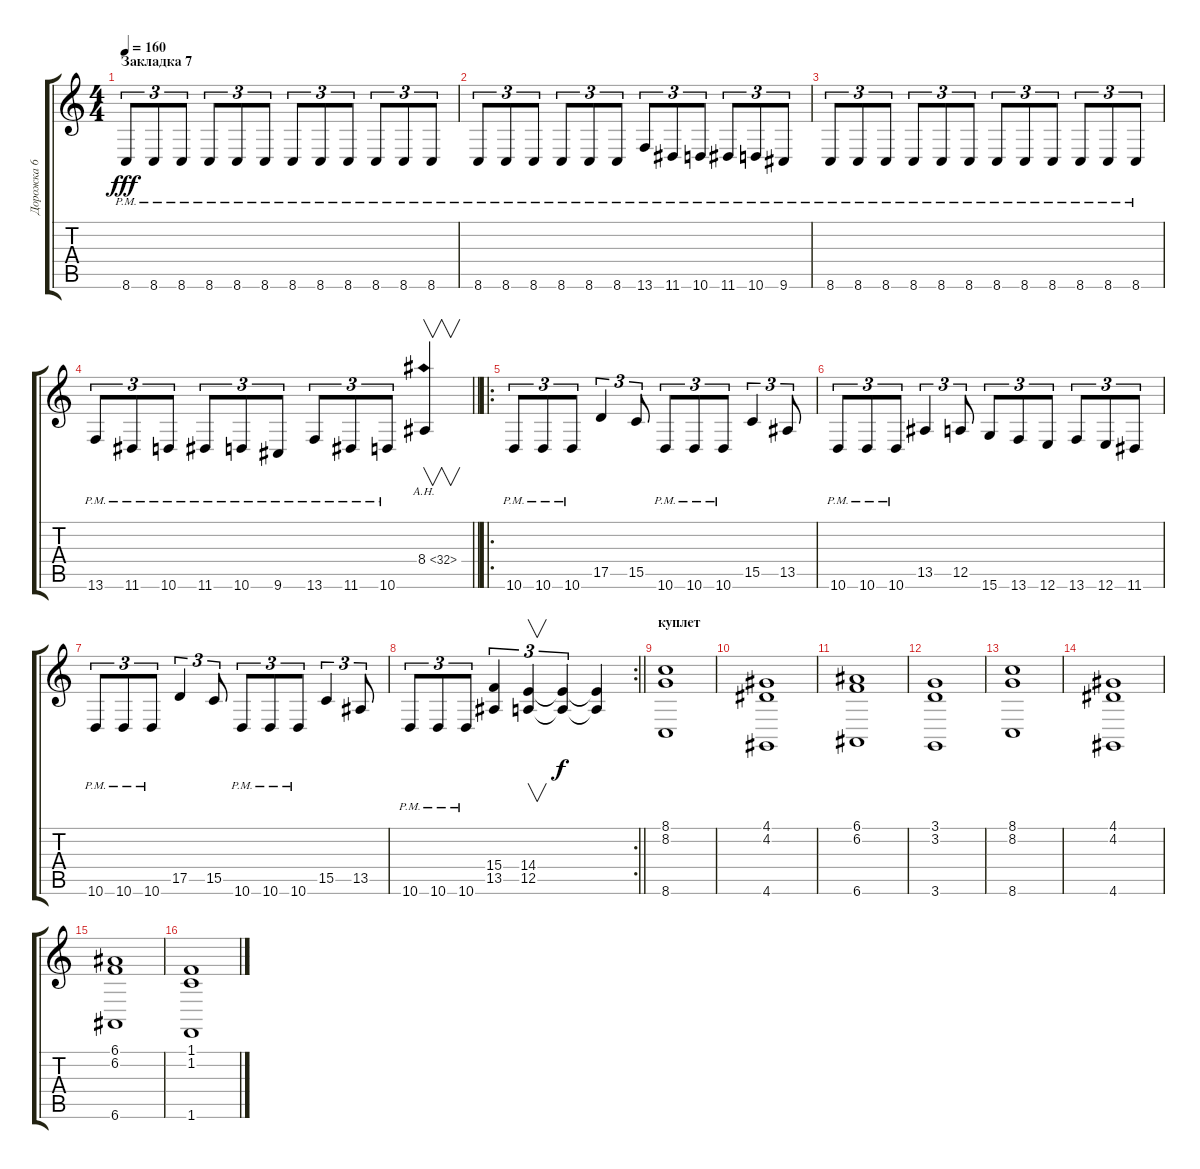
\track ("Дорожка 6" "Дорожка 6") {instrument fx7echoes}
\staff {score tabs}
\tuning (E4 B3 G3 D3 A2 E2) {hide}
\ts (4 4)
\section ("" "Закладка 7")
\tempo 160
\clef g2
\ks c
8.6{pm}.8{tu (3 2) dy fff} 8.6{pm}.8{tu (3 2)} 8.6{pm}.8{tu (3 2)} 8.6{pm}.8{tu (3 2)} 8.6{pm}.8{tu (3 2)} 8.6{pm}.8{tu (3 2)} 8.6{pm}.8{tu (3 2)} 8.6{pm}.8{tu (3 2)} 8.6{pm}.8{tu (3 2)} 8.6{pm}.8{tu (3 2)} 8.6{pm}.8{tu (3 2)} 8.6{pm}.8{tu (3 2)} |
8.6{pm}.8{tu (3 2)} 8.6{pm}.8{tu (3 2)} 8.6{pm}.8{tu (3 2)} 8.6{pm}.8{tu (3 2)} 8.6{pm}.8{tu (3 2)} 8.6{pm}.8{tu (3 2)} 13.6{pm}.8{tu (3 2)} 11.6{pm}.8{tu (3 2)} 10.6{pm}.8{tu (3 2)} 11.6{pm}.8{tu (3 2)} 10.6{pm}.8{tu (3 2)} 9.6{pm}.8{tu (3 2)} |
8.6{pm}.8{tu (3 2)} 8.6{pm}.8{tu (3 2)} 8.6{pm}.8{tu (3 2)} 8.6{pm}.8{tu (3 2)} 8.6{pm}.8{tu (3 2)} 8.6{pm}.8{tu (3 2)} 8.6{pm}.8{tu (3 2)} 8.6{pm}.8{tu (3 2)} 8.6{pm}.8{tu (3 2)} 8.6{pm}.8{tu (3 2)} 8.6{pm}.8{tu (3 2)} 8.6{pm}.8{tu (3 2)} |
\barLineRight lightlight
13.6{pm}.8{tu (3 2)} 11.6{pm}.8{tu (3 2)} 10.6{pm}.8{tu (3 2)} 11.6{pm}.8{tu (3 2)} 10.6{pm}.8{tu (3 2)} 9.6{pm}.8{tu (3 2)} 13.6{pm}.8{tu (3 2)} 11.6{pm}.8{tu (3 2)} 10.6{pm}.8{tu (3 2)} 8.4{ah 24}.4{v} |
\ro
10.6{pm}.8{tu (3 2)} 10.6{pm}.8{tu (3 2)} 10.6{pm}.8{tu (3 2)} 17.5.4{tu (3 2)} 15.5.8{tu (3 2)} 10.6{pm}.8{tu (3 2)} 10.6{pm}.8{tu (3 2)} 10.6{pm}.8{tu (3 2)} 15.5.4{tu (3 2)} 13.5.8{tu (3 2)} |
10.6{pm}.8{tu (3 2)} 10.6{pm}.8{tu (3 2)} 10.6{pm}.8{tu (3 2)} 13.5.4{tu (3 2)} 12.5.8{tu (3 2)} 15.6.8{tu (3 2)} 13.6.8{tu (3 2)} 12.6.8{tu (3 2)} 13.6.8{tu (3 2)} 12.6.8{tu (3 2)} 11.6.8{tu (3 2)} |
10.6{pm}.8{tu (3 2)} 10.6{pm}.8{tu (3 2)} 10.6{pm}.8{tu (3 2)} 17.5.4{tu (3 2)} 15.5.8{tu (3 2)} 10.6{pm}.8{tu (3 2)} 10.6{pm}.8{tu (3 2)} 10.6{pm}.8{tu (3 2)} 15.5.4{tu (3 2)} 13.5.8{tu (3 2)} |
\rc 2
\barLineRight lightlight
10.6{pm}.8{tu (3 2)} 10.6{pm}.8{tu (3 2)} 10.6{pm}.8{tu (3 2)} (15.4 13.5).4{tu (3 2)} (14.4 12.5).4{v tu (3 2)} (14.4{t} 12.5{t}).4{tu (3 2) dy f} (14.4{t} 12.5{t}).4 |
\section ("" "куплет")
(8.1 8.2 8.6).1 |
(4.1 4.2 4.6).1 |
(6.1 6.2 6.6).1 |
(3.1 3.2 3.6).1 |
(8.1 8.2 8.6).1 |
(4.1 4.2 4.6).1 |
(6.1 6.2 6.6).1 |
(1.1 1.2 1.6).1
